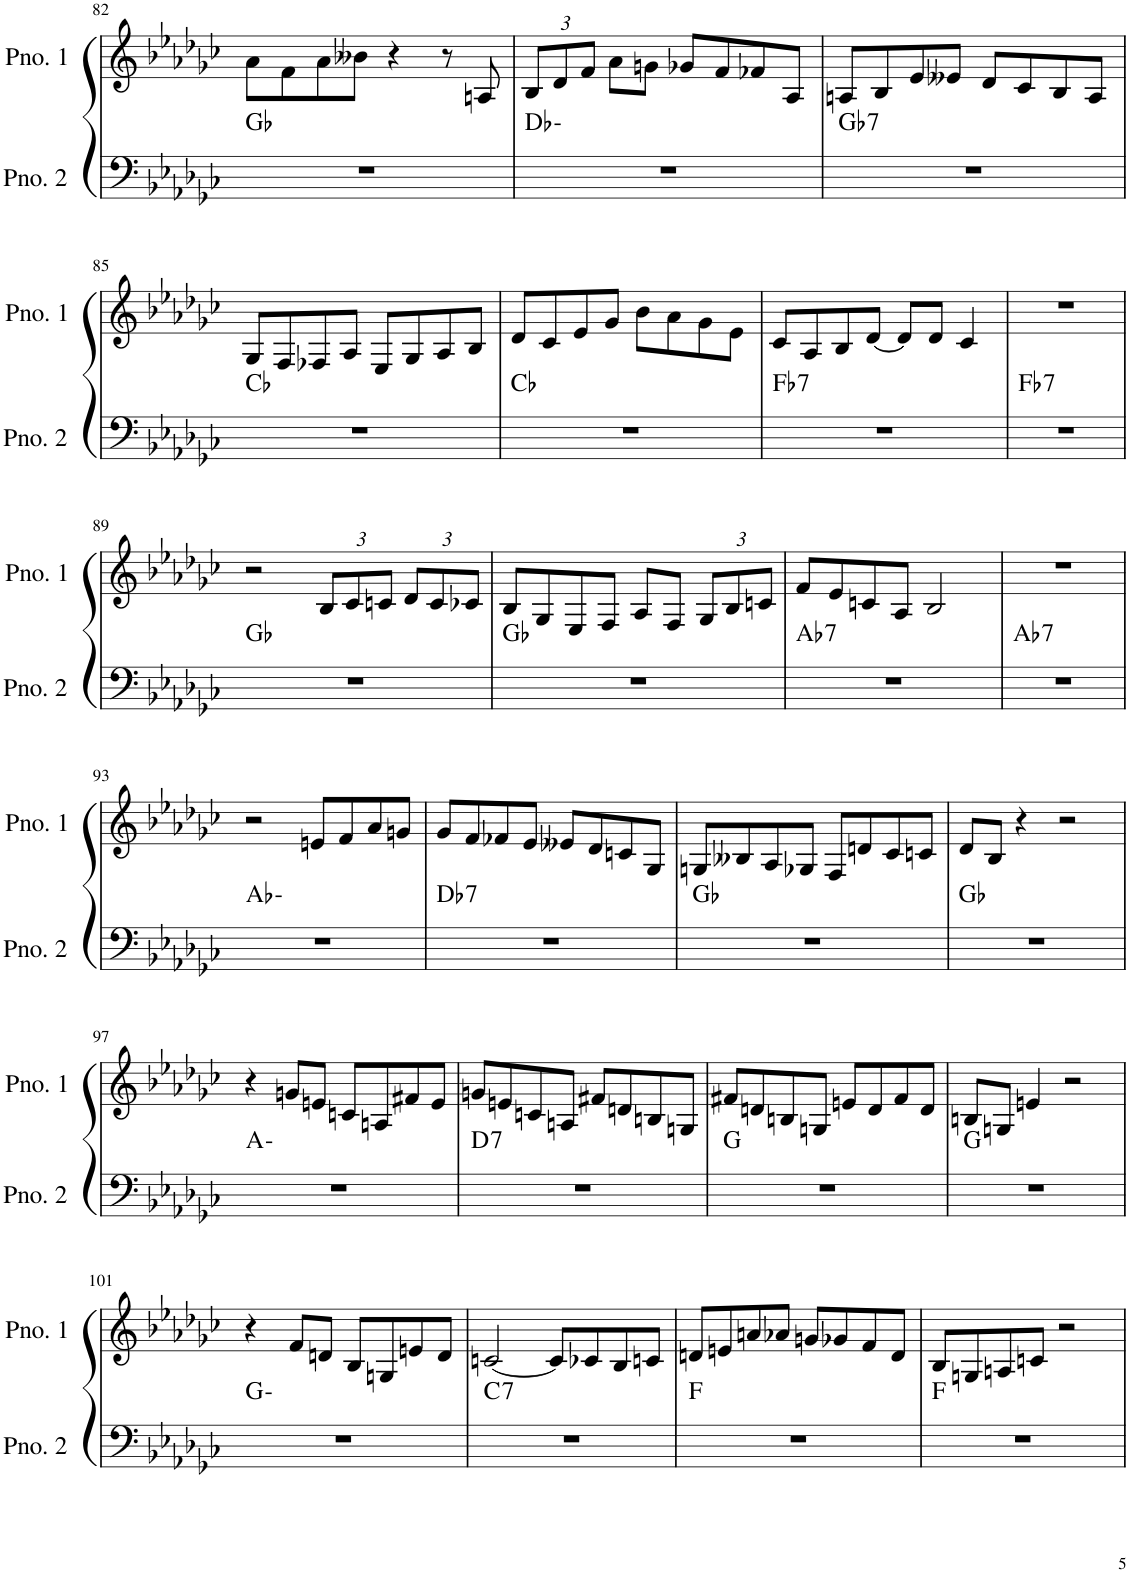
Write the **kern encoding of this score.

**kern	**harte	**kern
*part2	*part2	*part1
*staff2	*	*staff1
*I"ピアノ 2	*	*I"ピアノ 1
!!LO:PB:g=z
*clefF4	*	*clefG2
*k[b-e-a-d-g-c-]	*	*k[b-e-a-d-g-c-]
*M4/4	*	*M4/4
=82	=82	=82
1r	Gb:maj	8a-\L
.	.	8f\
.	.	8a-\
.	.	8b--X\J
.	.	4r
.	.	8r
.	.	8An/
=83	=83	=83
*	*	*Xbrackettup
1r	Db:min	12B-/L
.	.	12d-/
.	.	12f/J
.	.	8a-\L
.	.	8gn\J
.	.	8g-X/L
.	.	8f/
.	.	8f-X/
.	.	8A-/J
=84	=84	=84
!	!LO:H:kt=7	!
1r	Gb:7	8An/L
.	.	8B-/
.	.	8e-/
.	.	8e--X/J
.	.	8d-/L
.	.	8c-/
.	.	8B-/
.	.	8A/J
!!LO:LB:g=z
=85	=85	=85
1r	Cb:maj	8G-/L
.	.	8F/
.	.	8F-X/
.	.	8A-/J
.	.	8E-/L
.	.	8G-/
.	.	8A-/
.	.	8B-/J
=86	=86	=86
1r	Cb:maj	8d-/L
.	.	8c-/
.	.	8e-/
.	.	8g-/J
.	.	8b-\L
.	.	8a-\
.	.	8g-\
.	.	8e-\J
=87	=87	=87
!	!LO:H:kt=7	!
1r	Fb:7	8c-/L
.	.	8A-/
.	.	8B-/
.	.	[8d-/J
.	.	8d-/L]
.	.	8d-/J
.	.	4c-/
=88	=88	=88
!	!LO:H:kt=7	!
1r	Fb:7	1r
!!LO:LB:g=z
=89	=89	=89
1r	Gb:maj	2r
.	.	12B-/L
.	.	12c-/
.	.	12cn/J
.	.	12d-/L
.	.	12c/
.	.	12c-X/J
=90	=90	=90
1r	Gb:maj	8B-/L
.	.	8G-/
.	.	8E-/
.	.	8F/J
.	.	8A-/L
.	.	8F/J
.	.	12G-/L
.	.	12B-/
.	.	12cn/J
=91	=91	=91
!	!LO:H:kt=7	!
1r	Ab:7	8f/L
.	.	8e-/
.	.	8cn/
.	.	8A-/J
.	.	2B-/
=92	=92	=92
!	!LO:H:kt=7	!
1r	Ab:7	1r
!!LO:LB:g=z
=93	=93	=93
1r	Ab:min	2r
.	.	8en/L
.	.	8f/
.	.	8a-/
.	.	8gn/J
=94	=94	=94
!	!LO:H:kt=7	!
1r	Db:7	8g-/L
.	.	8f/
.	.	8f-X/
.	.	8e-/J
.	.	8e--X/L
.	.	8d-/
.	.	8cn/
.	.	8G-/J
=95	=95	=95
1r	Gb:maj	8Gn/L
.	.	8B--X/
.	.	8A-/
.	.	8G-X/J
.	.	8F/L
.	.	8dn/
.	.	8c-/
.	.	8cn/J
=96	=96	=96
1r	Gb:maj	8d-/L
.	.	8B-/J
.	.	4r
.	.	2r
!!LO:LB:g=z
=97	=97	=97
1r	A:min	4r
.	.	8gn/L
.	.	8en/J
.	.	8cn/L
.	.	8An/
.	.	8f#X/
.	.	8e/J
=98	=98	=98
!	!LO:H:kt=7	!
1r	D:7	8gn/L
.	.	8en/
.	.	8cn/
.	.	8An/J
.	.	8f#X/L
.	.	8dn/
.	.	8Bn/
.	.	8Gn/J
=99	=99	=99
1r	G:maj	8f#X/L
.	.	8dn/
.	.	8Bn/
.	.	8Gn/J
.	.	8en/L
.	.	8d/
.	.	8f#/
.	.	8d/J
=100	=100	=100
1r	G:maj	8Bn/L
.	.	8Gn/J
.	.	4en/
.	.	2r
!!LO:LB:g=z
=101	=101	=101
1r	G:min	4r
.	.	8f/L
.	.	8dn/J
.	.	8B-/L
.	.	8Gn/
.	.	8en/
.	.	8d/J
=102	=102	=102
!	!LO:H:kt=7	!
1r	C:7	[2cn/
.	.	8c/L]
.	.	8c-X/
.	.	8B-/
.	.	8cn/J
=103	=103	=103
1r	F:maj	8dn/L
.	.	8en/
.	.	8an/
.	.	8a-X/J
.	.	8gn/L
.	.	8g-X/
.	.	8f/
.	.	8d/J
=104	=104	=104
1r	F:maj	8B-/L
.	.	8Gn/
.	.	8An/
.	.	8cn/J
.	.	2r
=	=	=
*-	*-	*-
